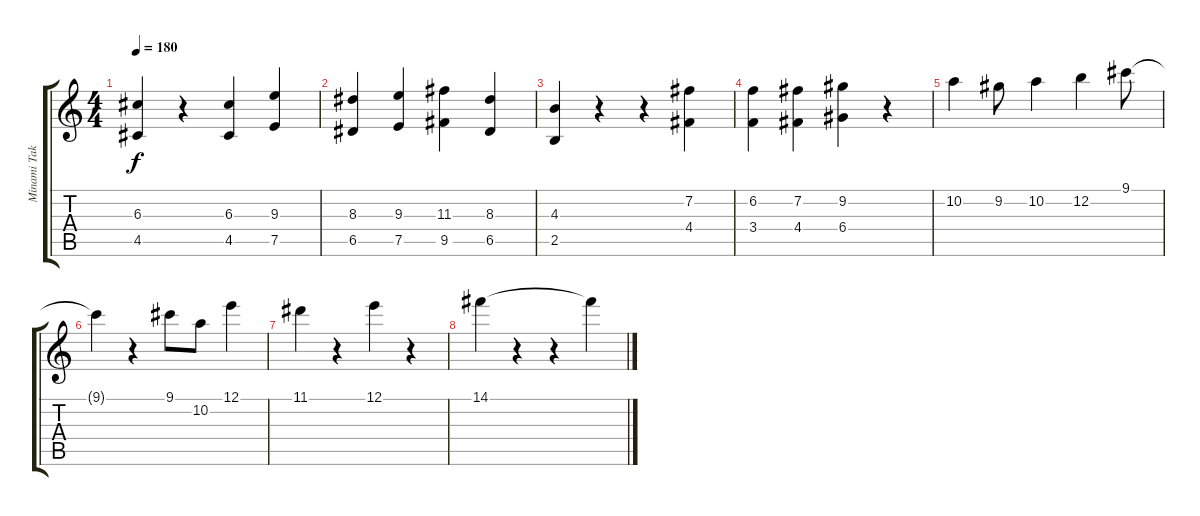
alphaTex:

\track ("Minami Takahashi" "Minami Tak") {instrument acousticguitarsteel}
\staff {score tabs}
\tuning (E4 B3 G3 D3 A2 E2) {hide}
\ts (4 4)
\tempo 180
\clef g2
\ks c
(6.3 4.5).4{dy f} r.4 (6.3 4.5).4 (9.3 7.5).4 |
(8.3 6.5).4 (9.3 7.5).4 (11.3 9.5).4 (8.3 6.5).4 |
(4.3 2.5).4 r.4 r.4 (7.2 4.4).4 |
(6.2 3.4).4 (7.2 4.4).4 (9.2 6.4).4 r.4 |
10.2.4 9.2.8 10.2.4 12.2.4 9.1.8 |
9.1{t}.4 r.4 9.1.8 10.2.8 12.1.4 |
11.1.4 r.4 12.1.4 r.4 |
14.1.4 r.4 r.4 14.1{t}.4
